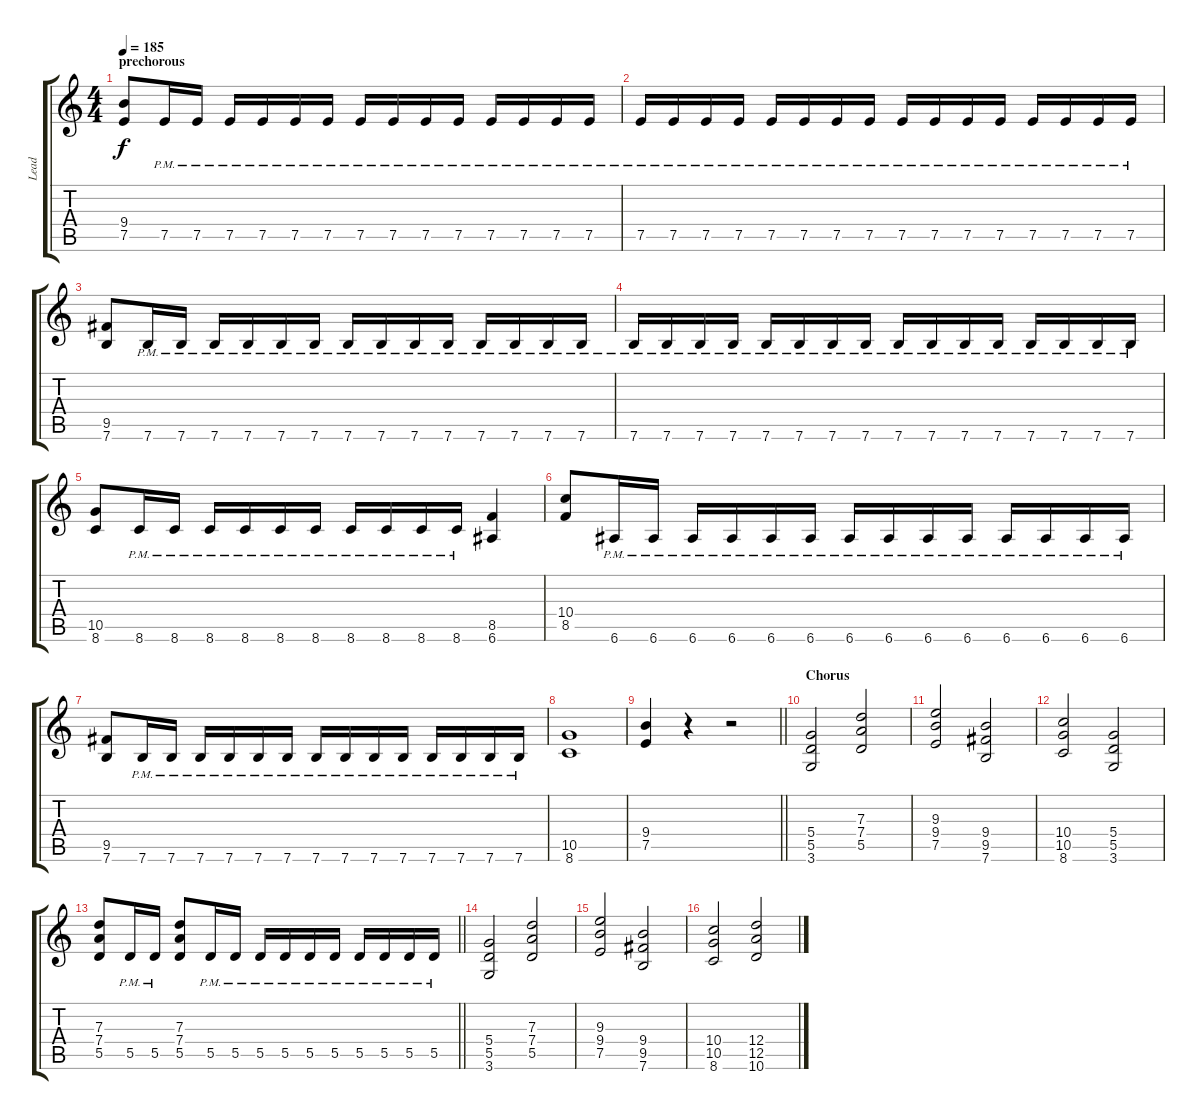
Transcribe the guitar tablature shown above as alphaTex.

\track ("Lead" "Lead") {instrument overdrivenguitar}
\staff {score tabs}
\tuning (E4 B3 G3 D3 A2 E2) {hide}
\ts (4 4)
\section ("" "prechorous")
\tempo 185
\clef g2
\ks c
(9.4 7.5).8{dy f} 7.5{pm}.16 7.5{pm}.16 7.5{pm}.16 7.5{pm}.16 7.5{pm}.16 7.5{pm}.16 7.5{pm}.16 7.5{pm}.16 7.5{pm}.16 7.5{pm}.16 7.5{pm}.16 7.5{pm}.16 7.5{pm}.16 7.5{pm}.16 |
7.5{pm}.16 7.5{pm}.16 7.5{pm}.16 7.5{pm}.16 7.5{pm}.16 7.5{pm}.16 7.5{pm}.16 7.5{pm}.16 7.5{pm}.16 7.5{pm}.16 7.5{pm}.16 7.5{pm}.16 7.5{pm}.16 7.5{pm}.16 7.5{pm}.16 7.5{pm}.16 |
(9.5 7.6).8 7.6{pm}.16 7.6{pm}.16 7.6{pm}.16 7.6{pm}.16 7.6{pm}.16 7.6{pm}.16 7.6{pm}.16 7.6{pm}.16 7.6{pm}.16 7.6{pm}.16 7.6{pm}.16 7.6{pm}.16 7.6{pm}.16 7.6{pm}.16 |
7.6{pm}.16 7.6{pm}.16 7.6{pm}.16 7.6{pm}.16 7.6{pm}.16 7.6{pm}.16 7.6{pm}.16 7.6{pm}.16 7.6{pm}.16 7.6{pm}.16 7.6{pm}.16 7.6{pm}.16 7.6{pm}.16 7.6{pm}.16 7.6{pm}.16 7.6{pm}.16 |
(10.5 8.6).8 8.6{pm}.16 8.6{pm}.16 8.6{pm}.16 8.6{pm}.16 8.6{pm}.16 8.6{pm}.16 8.6{pm}.16 8.6{pm}.16 8.6{pm}.16 8.6{pm}.16 (8.5 6.6).4 |
(10.4 8.5).8 6.6{pm}.16 6.6{pm}.16 6.6{pm}.16 6.6{pm}.16 6.6{pm}.16 6.6{pm}.16 6.6{pm}.16 6.6{pm}.16 6.6{pm}.16 6.6{pm}.16 6.6{pm}.16 6.6{pm}.16 6.6{pm}.16 6.6{pm}.16 |
(9.5 7.6).8 7.6{pm}.16 7.6{pm}.16 7.6{pm}.16 7.6{pm}.16 7.6{pm}.16 7.6{pm}.16 7.6{pm}.16 7.6{pm}.16 7.6{pm}.16 7.6{pm}.16 7.6{pm}.16 7.6{pm}.16 7.6{pm}.16 7.6{pm}.16 |
(10.5 8.6).1 |
\barLineRight lightlight
(9.4 7.5).4 r.4 r.2 |
\section ("" "Chorus")
(5.4 5.5 3.6).2 (7.3 7.4 5.5).2 |
(9.3 9.4 7.5).2 (9.4 9.5 7.6).2 |
(10.4 10.5 8.6).2 (5.4 5.5 3.6).2 |
\barLineRight lightlight
(7.3 7.4 5.5).8 5.5{pm}.16 5.5{pm}.16 (7.3 7.4 5.5).8 5.5{pm}.16 5.5{pm}.16 5.5{pm}.16 5.5{pm}.16 5.5{pm}.16 5.5{pm}.16 5.5{pm}.16 5.5{pm}.16 5.5{pm}.16 5.5{pm}.16 |
(5.4 5.5 3.6).2 (7.3 7.4 5.5).2 |
(9.3 9.4 7.5).2 (9.4 9.5 7.6).2 |
(10.4 10.5 8.6).2 (12.4 12.5 10.6).2
